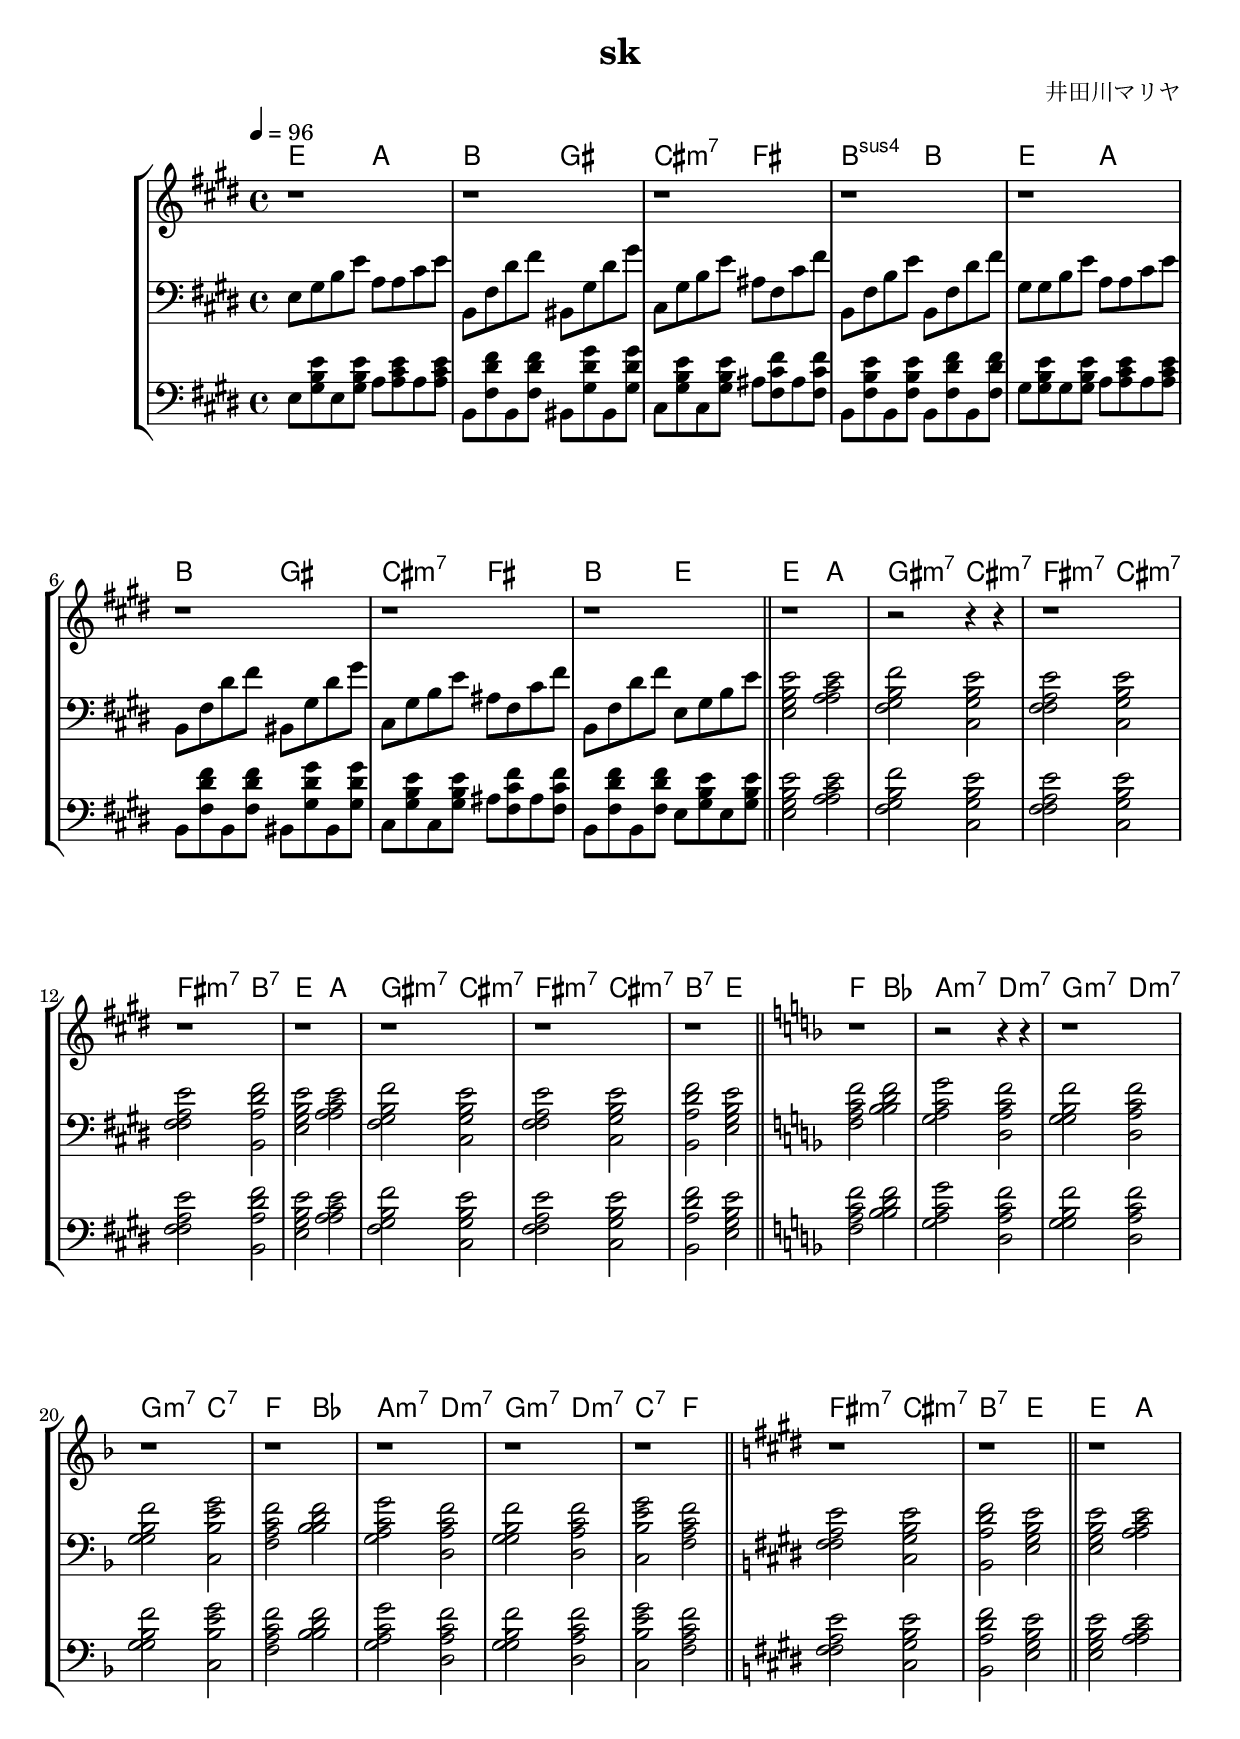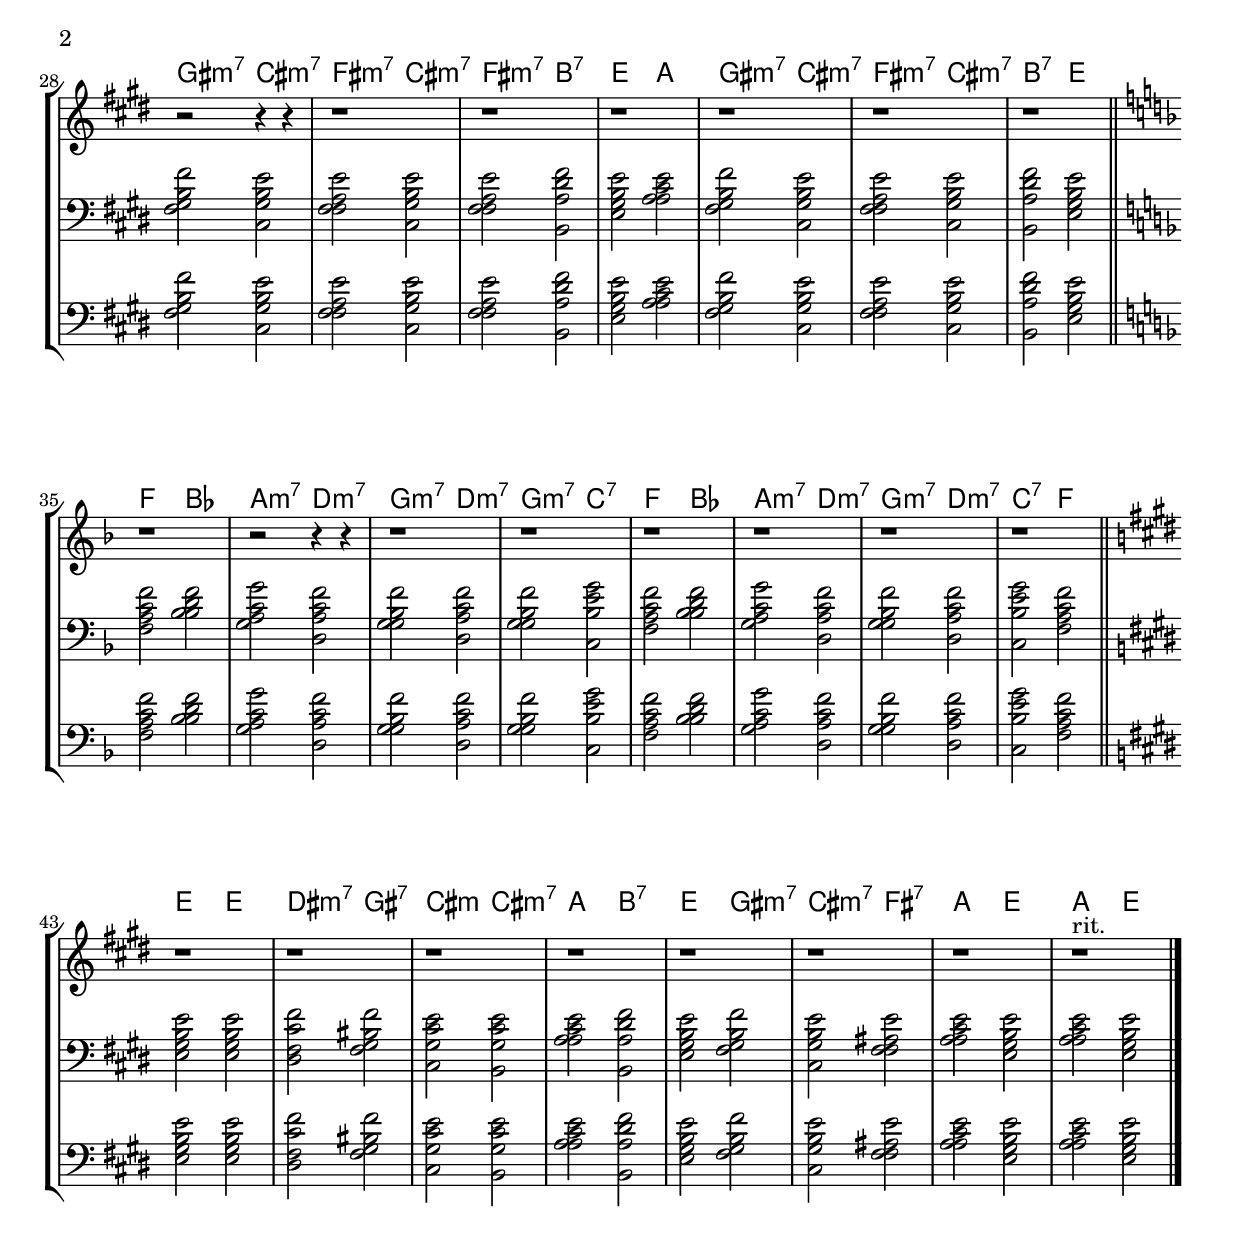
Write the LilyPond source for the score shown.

\version "2.12.1"

\header {
	title = \markup {sk}
	composer = \markup \center-column {井田川マリヤ}
}

harmony = \chordmode {
	e2 a b gis cis:min7 fis b:sus4 b e a b gis cis:min7 fis b e 

	e a gis:min7 cis:min7 fis:min7 cis:min7 fis:min7 b:7 e a gis:min7 cis:min7 fis:min7 cis:min7 b:7 e 

	f bes a:min7 d:min7 g:min7 d:min7 g:min7 c:7 f bes a:min7 d:min7 g:min7 d:min7 c:7 f 

	fis:min7 cis:min7 b:7 e 

	e a gis:min7 cis:min7 fis:min7 cis:min7 fis:min7 b:7 e a gis:min7 cis:min7 fis:min7 cis:min7 b:7 e 

	f bes a:min7 d:min7 g:min7 d:min7 g:min7 c:7 f bes a:min7 d:min7 g:min7 d:min7 c:7 f 

	e e dis:min7 gis:7 cis:m cis:min7 a b:7 e gis:min7 cis:min7 fis:7 a e a e 
}

melody = {
	\key e \major
	\tempo 4 = 96
	r1 | r1 | r1 | r1 | r1 | r1 | r1 | r1   
	\set Staff.midiInstrument = #"mmi0.48"
	 r1 
	r2  r4  	r4 r1 r1 r1 r1 r1 r1 	\set Staff.midiInstrument = #"mmi0.48"
		\key f \major
 r1 
	r2  r4  	r4 r1 r1 r1 r1 r1 r1 	\key e \major
	r1 | r1   
	\set Staff.midiInstrument = #"mmi0.48"
	 r1 
	r2  r4  	r4 r1 r1 r1 r1 r1 r1 	\set Staff.midiInstrument = #"mmi0.48"
		\key f \major
 r1 
	r2  r4  	r4 r1 r1 r1 r1 r1 r1 	\key e \major
	r1 | r1 | r1 | r1 | r1 | r1 | r1 | r1^"rit." \bar "|."
}

words = \lyricmode {
	
	
	
	
	
	
	
}

tempochange = {
	\tempo 4 = 96
	r1 | r1 | r1 | r1 | r1 | r1 | r1 | r1 \bar "||"
	\tempo 4 = 96
	r1 | r1 | r1 | r1 | r1 | r1 | r1 | r1 \bar "||"
	\tempo 4 = 96
	r1 | r1 | r1 | r1 | r1 | r1 | r1 | r1 \bar "||"
	\tempo 4 = 96
	r1 | r1 \bar "||"
	\tempo 4 = 96
	r1 | r1 | r1 | r1 | r1 | r1 | r1 | r1 \bar "||"
	\tempo 4 = 96
	r1 | r1 | r1 | r1 | r1 | r1 | r1 | r1 \bar "||"
	\tempo 4 = 96
	r1 | r1 | r1 | r1 | r1 | r1 | r1 | \tempo 4 = 72 r2 \tempo 4 = 64 r2 \bar "|."
}

mainacc = {
	\clef bass
	\set Staff.midiInstrument = #"Bright Acoustic"
	\key e \major
	\tempo 4 = 96
	e8 gis8 b8 e'8
	a8 a8 cis'8 e'8
	b,8 fis8 dis'8 fis'8
	bis,8 gis8 dis'8 gis'8
	cis8 gis8 b8 e'8
	ais8 fis8 cis'8 fis'8
	b,8 fis8 b8 e'8
	b,8 fis8 dis'8 fis'8
	gis8 gis8 b8 e'8
	a8 a8 cis'8 e'8
	b,8 fis8 dis'8 fis'8
	bis,8 gis8 dis'8 gis'8
	cis8 gis8 b8 e'8
	ais8 fis8 cis'8 fis'8
	b,8 fis8 dis'8 fis'8
	e8 gis8 b8 e'8
	\bar "||"

	\set Staff.midiInstrument = #"Bright Acoustic"
	<e gis b e'>2
	<a a cis' e'>2
	<gis fis b fis'>2
	<cis gis b e'>2
	<fis fis a e'>2
	<cis gis b e'>2
	<fis fis a e'>2
	<b, a dis' fis'>2
	<e gis b e'>2
	<a a cis' e'>2
	<gis fis b fis'>2
	<cis gis b e'>2
	<fis fis a e'>2
	<cis gis b e'>2
	<b, a dis' fis'>2
	<e gis b e'>2
	\bar "||"

	\set Staff.midiInstrument = #"Bright Acoustic"
	\key f \major
	<f a c' f'>2
	<bes bes d' f'>2
	<a g c' g'>2
	<d a c' f'>2
	<g g bes f'>2
	<d a c' f'>2
	<g g bes f'>2
	<c bes e' g'>2
	<f a c' f'>2
	<bes bes d' f'>2
	<a g c' g'>2
	<d a c' f'>2
	<g g bes f'>2
	<d a c' f'>2
	<c bes e' g'>2
	<f a c' f'>2
	\bar "||"

	\set Staff.midiInstrument = #"Bright Acoustic"
	\key e \major
	<fis fis a e'>2
	<cis gis b e'>2
	<b, a dis' fis'>2
	<e gis b e'>2
	\bar "||"

	\set Staff.midiInstrument = #"Bright Acoustic"
	<e gis b e'>2
	<a a cis' e'>2
	<gis fis b fis'>2
	<cis gis b e'>2
	<fis fis a e'>2
	<cis gis b e'>2
	<fis fis a e'>2
	<b, a dis' fis'>2
	<e gis b e'>2
	<a a cis' e'>2
	<gis fis b fis'>2
	<cis gis b e'>2
	<fis fis a e'>2
	<cis gis b e'>2
	<b, a dis' fis'>2
	<e gis b e'>2
	\bar "||"

	\set Staff.midiInstrument = #"Bright Acoustic"
	\key f \major
	<f a c' f'>2
	<bes bes d' f'>2
	<a g c' g'>2
	<d a c' f'>2
	<g g bes f'>2
	<d a c' f'>2
	<g g bes f'>2
	<c bes e' g'>2
	<f a c' f'>2
	<bes bes d' f'>2
	<a g c' g'>2
	<d a c' f'>2
	<g g bes f'>2
	<d a c' f'>2
	<c bes e' g'>2
	<f a c' f'>2
	\bar "||"

	\set Staff.midiInstrument = #"Bright Acoustic"
	\key e \major
	<e gis b e'>2
	<e gis b e'>2
	<dis fis cis' fis'>2
	<gis fis bis fis'>2
	<cis gis cis' e'>2
	<b, gis cis' e'>2
	<a a cis' e'>2
	<b, a dis' fis'>2
	<e gis b e'>2
	<gis fis b fis'>2
	<cis gis b e'>2
	<fis fis ais e'>2
	<a a cis' e'>2
	<e gis b e'>2
	<a a cis' e'>2
	<e gis b e'>2
	\bar "|."
}

subacc = {
	\clef bass
	\set Staff.midiInstrument = #"Violin"
	\key e \major
	\tempo 4 = 96
	e8 <gis b e'> e <gis b e'>
	a8 <a cis' e'> a <a cis' e'>
	b,8 <fis dis' fis'> b, <fis dis' fis'>
	bis,8 <gis dis' gis'> bis, <gis dis' gis'>
	cis8 <gis b e'> cis <gis b e'>
	ais8 <fis cis' fis'> ais <fis cis' fis'>
	b,8 <fis b e'> b, <fis b e'>
	b,8 <fis dis' fis'> b, <fis dis' fis'>
	gis8 <gis b e'> gis <gis b e'>
	a8 <a cis' e'> a <a cis' e'>
	b,8 <fis dis' fis'> b, <fis dis' fis'>
	bis,8 <gis dis' gis'> bis, <gis dis' gis'>
	cis8 <gis b e'> cis <gis b e'>
	ais8 <fis cis' fis'> ais <fis cis' fis'>
	b,8 <fis dis' fis'> b, <fis dis' fis'>
	e8 <gis b e'> e <gis b e'>
	\bar "||"

	\set Staff.midiInstrument = #"Violin"
	<e gis b e'>2
	<a a cis' e'>2
	<gis fis b fis'>2
	<cis gis b e'>2
	<fis fis a e'>2
	<cis gis b e'>2
	<fis fis a e'>2
	<b, a dis' fis'>2
	<e gis b e'>2
	<a a cis' e'>2
	<gis fis b fis'>2
	<cis gis b e'>2
	<fis fis a e'>2
	<cis gis b e'>2
	<b, a dis' fis'>2
	<e gis b e'>2
	\bar "||"

	\set Staff.midiInstrument = #"Violin"
	\key f \major
	<f a c' f'>2
	<bes bes d' f'>2
	<a g c' g'>2
	<d a c' f'>2
	<g g bes f'>2
	<d a c' f'>2
	<g g bes f'>2
	<c bes e' g'>2
	<f a c' f'>2
	<bes bes d' f'>2
	<a g c' g'>2
	<d a c' f'>2
	<g g bes f'>2
	<d a c' f'>2
	<c bes e' g'>2
	<f a c' f'>2
	\bar "||"

	\set Staff.midiInstrument = #"Violin"
	\key e \major
	<fis fis a e'>2
	<cis gis b e'>2
	<b, a dis' fis'>2
	<e gis b e'>2
	\bar "||"

	\set Staff.midiInstrument = #"Violin"
	<e gis b e'>2
	<a a cis' e'>2
	<gis fis b fis'>2
	<cis gis b e'>2
	<fis fis a e'>2
	<cis gis b e'>2
	<fis fis a e'>2
	<b, a dis' fis'>2
	<e gis b e'>2
	<a a cis' e'>2
	<gis fis b fis'>2
	<cis gis b e'>2
	<fis fis a e'>2
	<cis gis b e'>2
	<b, a dis' fis'>2
	<e gis b e'>2
	\bar "||"

	\set Staff.midiInstrument = #"Violin"
	\key f \major
	<f a c' f'>2
	<bes bes d' f'>2
	<a g c' g'>2
	<d a c' f'>2
	<g g bes f'>2
	<d a c' f'>2
	<g g bes f'>2
	<c bes e' g'>2
	<f a c' f'>2
	<bes bes d' f'>2
	<a g c' g'>2
	<d a c' f'>2
	<g g bes f'>2
	<d a c' f'>2
	<c bes e' g'>2
	<f a c' f'>2
	\bar "||"

	\set Staff.midiInstrument = #"Violin"
	\key e \major
	<e gis b e'>2
	<e gis b e'>2
	<dis fis cis' fis'>2
	<gis fis bis fis'>2
	<cis gis cis' e'>2
	<b, gis cis' e'>2
	<a a cis' e'>2
	<b, a dis' fis'>2
	<e gis b e'>2
	<gis fis b fis'>2
	<cis gis b e'>2
	<fis fis ais e'>2
	<a a cis' e'>2
	<e gis b e'>2
	<a a cis' e'>2
	<e gis b e'>2
	\bar "|."
}

percA = {
	\drummode {
	cymr4 cymr4 cymr4 cymr4  |cymr4 cymr8 cymr16 cymr16 cymr4 cymr4  |cymr4 cymr4 cymr4 cymr4  |cymr4 cymr2.  |cymr4 cymr4 cymr4 cymr4  |cymr4 cymr8 cymr16 cymr16 cymr4 cymr4  |cymr4 cymr4 cymr4 cymr4  |cymr4 cymr2.  \bar "||"
	cymr4 cymr4 cymr4 cymr4  |cymr4 cymr8 cymr16 cymr16 cymr4 cymr4  |cymr4 cymr4 cymr4 cymr4  |cymr4 cymr2.  |cymr4 cymr4 cymr4 cymr4  |cymr4 cymr8 cymr16 cymr16 cymr4 cymr4  |cymr4 cymr4 cymr4 cymr4  |cymr4 cymr2.  \bar "||"
	hh4 hh4 hh4 hh4  |hh4 hh4 hh4 hh4  |hh4 hh4 hh4 hh4  |hh4 hh4 hh4 hh4  |hh4 hh4 hh4 hh4  |hh4 hh4 hh4 hh4  |hh4 hh4 hh4 hh4  |hh4 hh4 hh4 hh4  \bar "||"
	hh4 hh4 hh4 hh4  |hh4 hh4 hh4 hh4  \bar "||"
	hh4 hh4 hh4 hh4  |hh4 hh4 hh4 hh4  |hh4 hh4 hh4 hh4  |hh4 hh4 hh4 hh4  |hh4 hh4 hh4 hh4  |hh4 hh4 hh4 hh4  |hh4 hh4 hh4 hh4  |hh4 hh4 hh4 hh4  \bar "||"
	hh4 hh4 hh4 hh4  |hh4 hh4 hh4 hh4  |hh4 hh4 hh4 hh4  |hh4 hh4 hh4 hh4  |hh4 hh4 hh4 hh4  |hh4 hh4 hh4 hh4  |hh4 hh4 hh4 hh4  |hh4 hh4 hh4 hh4  \bar "||"
	cymr4 cymr4 cymr4 cymr4  |cymr4 cymr8 cymr16 cymr16 cymr4 cymr4  |cymr4 cymr4 cymr4 cymr4  |cymr4 cymr2.  |cymr4 cymr4 cymr4 cymr4  |cymr4 cymr8 cymr16 cymr16 cymr4 cymr4  |cymr4 cymr4 cymr4 cymr4  |cymr4 cymr2.  \bar "|."
	}
}

percB = {
	\drummode {
	r2 sn2  |r2 sn2  |r2 sn2  |r8 sn8 sn2.  |r2 sn2  |r2 sn2  |r2 sn2  |r8 sn8 sn2.  \bar "||"
	r2 sn2  |r2 sn2  |r2 sn2  |r8 sn8 sn2.  |r2 sn2  |r2 sn2  |r2 sn2  |r8 sn8 sn2.  \bar "||"
	r8 ss4 ss4 ss4 ss8  |r8 ss4 ss8 ss8. ss8. ss8  |r8 ss4 ss4 ss4 ss8  |r8 ss4 ss8 ss8. ss8. ss8  |r8 ss4 ss4 ss4 ss8  |r8 ss4 ss8 ss8. ss8. ss8  |r8 ss4 ss4 ss4 ss8  |r8 ss4 ss8 ss8. ss8. ss8  \bar "||"
	r8 ss4 ss4 ss4 ss8  |r8 ss4 ss8 ss8. ss8. ss8  \bar "||"
	r8 ss4 ss4 ss4 ss8  |r8 ss4 ss8 ss8. ss8. ss8  |r8 ss4 ss4 ss4 ss8  |r8 ss4 ss8 ss8. ss8. ss8  |r8 ss4 ss4 ss4 ss8  |r8 ss4 ss8 ss8. ss8. ss8  |r8 ss4 ss4 ss4 ss8  |r8 ss4 ss8 ss8. ss8. ss8  \bar "||"
	r8 ss4 ss4 ss4 ss8  |r8 ss4 ss8 ss8. ss8. ss8  |r8 ss4 ss4 ss4 ss8  |r8 ss4 ss8 ss8. ss8. ss8  |r8 ss4 ss4 ss4 ss8  |r8 ss4 ss8 ss8. ss8. ss8  |r8 ss4 ss4 ss4 ss8  |r8 ss4 ss8 ss8. ss8. ss8  \bar "||"
	r2 sn2  |r2 sn2  |r2 sn2  |r8 sn8 sn2.  |r2 sn2  |r2 sn2  |r2 sn2  |r8 sn8 sn2.  \bar "|."
	}
}

percC = {
	\drummode {
	bd2. r8 bd8  |bd2. r8 bd8  |bd2. r8 bd8  |bd4. bd8 bd4. bd8  |bd2. r8 bd8  |bd2. r8 bd8  |bd2. r8 bd8  |bd2 r8 bd4.  \bar "||"
	bd2. r8 bd8  |bd2. r8 bd8  |bd2. r8 bd8  |bd4. bd8 bd4. bd8  |bd2. r8 bd8  |bd2. r8 bd8  |bd2. r8 bd8  |bd2 r8 bd4.  \bar "||"
	r8 hhp4 hhp4 hhp4 hhp8  |r8 hhp4 hhp4 hhp4 hhp8  |r8 hhp4 hhp4 hhp4 hhp8  |r8 hhp4 hhp4 hhp4 hhp8  |r8 hhp4 hhp4 hhp4 hhp8  |r8 hhp4 hhp4 hhp4 hhp8  |r8 hhp4 hhp4 hhp4 hhp8  |r8 hhp4 hhp4 hhp4 hhp8  \bar "||"
	r8 hhp4 hhp4 hhp4 hhp8  |r8 hhp4 hhp4 hhp4 hhp8  \bar "||"
	r8 hhp4 hhp4 hhp4 hhp8  |r8 hhp4 hhp4 hhp4 hhp8  |r8 hhp4 hhp4 hhp4 hhp8  |r8 hhp4 hhp4 hhp4 hhp8  |r8 hhp4 hhp4 hhp4 hhp8  |r8 hhp4 hhp4 hhp4 hhp8  |r8 hhp4 hhp4 hhp4 hhp8  |r8 hhp4 hhp4 hhp4 hhp8  \bar "||"
	r8 hhp4 hhp4 hhp4 hhp8  |r8 hhp4 hhp4 hhp4 hhp8  |r8 hhp4 hhp4 hhp4 hhp8  |r8 hhp4 hhp4 hhp4 hhp8  |r8 hhp4 hhp4 hhp4 hhp8  |r8 hhp4 hhp4 hhp4 hhp8  |r8 hhp4 hhp4 hhp4 hhp8  |r8 hhp4 hhp4 hhp4 hhp8  \bar "||"
	bd2. r8 bd8  |bd2. r8 bd8  |bd2. r8 bd8  |bd4. bd8 bd4. bd8  |bd2. r8 bd8  |bd2. r8 bd8  |bd2. r8 bd8  |bd2 r8 bd4.  \bar "|."
	}
}

percD = {
	\drummode {
	r1 |r1 |r1 |r2 r8 tommh8 tommh4  |r1 |r1 |r1 |r8. tommh8. tommh2 r8  \bar "||"
	r1 |r1 |r1 |r2 r8 tommh8 tommh4  |r1 |r1 |r1 |r8. tommh8. tommh2 r8  \bar "||"
	bd2 bd4. r16 bd16  |bd4 bd4 bd4 bd8. bd16  |bd2 bd4. r16 bd16  |bd4 bd4 bd4 bd8. bd16  |bd2 bd4. r16 bd16  |bd4 bd4 bd4 bd8. bd16  |bd2 bd4. r16 bd16  |bd4 bd4 bd4 bd8. bd16  \bar "||"
	bd2 bd4. r16 bd16  |bd4 bd4 bd4 bd8. bd16  \bar "||"
	bd2 bd4. r16 bd16  |bd4 bd4 bd4 bd8. bd16  |bd2 bd4. r16 bd16  |bd4 bd4 bd4 bd8. bd16  |bd2 bd4. r16 bd16  |bd4 bd4 bd4 bd8. bd16  |bd2 bd4. r16 bd16  |bd4 bd4 bd4 bd8. bd16  \bar "||"
	bd2 bd4. r16 bd16  |bd4 bd4 bd4 bd8. bd16  |bd2 bd4. r16 bd16  |bd4 bd4 bd4 bd8. bd16  |bd2 bd4. r16 bd16  |bd4 bd4 bd4 bd8. bd16  |bd2 bd4. r16 bd16  |bd4 bd4 bd4 bd8. bd16  \bar "||"
	r1 |r1 |r1 |r2 r8 tommh8 tommh4  |r1 |r1 |r1 |r8. tommh8. tommh2 r8  \bar "|."
	}
}

percE = {
	\drummode {
	r1 |r1 |r1 |r2. r8 toml8  |r1 |r1 |r1 |r2. toml8 toml8  \bar "||"
	r1 |r1 |r1 |r2. r8 toml8  |r1 |r1 |r1 |r2. toml8 toml8  \bar "||"
	r1 | r1 | r1 | r1 | r1 | r1 | r1 | r1 \bar "||"
	r1 | r1 \bar "||"
	r1 | r1 | r1 | r1 | r1 | r1 | r1 | r1 \bar "||"
	r1 | r1 | r1 | r1 | r1 | r1 | r1 | r1 \bar "||"
	r1 |r1 |r1 |r2. r8 toml8  |r1 |r1 |r1 |r2. toml8 toml8  \bar "|."
	}
}

percF = {
	\drummode {
	r1 |r1 |r1 |r1 |r1 |r1 |r1 |hho1  \bar "||"
	r1 |r1 |r1 |r1 |r1 |r1 |r1 |hho1  \bar "||"
	r1 | r1 | r1 | r1 | r1 | r1 | r1 | r1 \bar "||"
	r1 | r1 \bar "||"
	r1 | r1 | r1 | r1 | r1 | r1 | r1 | r1 \bar "||"
	r1 | r1 | r1 | r1 | r1 | r1 | r1 | r1 \bar "||"
	r1 |r1 |r1 |r1 |r1 |r1 |r1 |hho1  \bar "|."
	}
}

\score {
	<<
		\new StaffGroup <<
			\new ChordNames {\harmony}
			\new Voice = "melody" {\melody}
			\new Lyrics \lyricsto "melody" \words
			\new Staff = "mainacc" {\mainacc}
			\new Staff = "subacc" {\subacc}
		>>
	>>
	\layout { }
}
